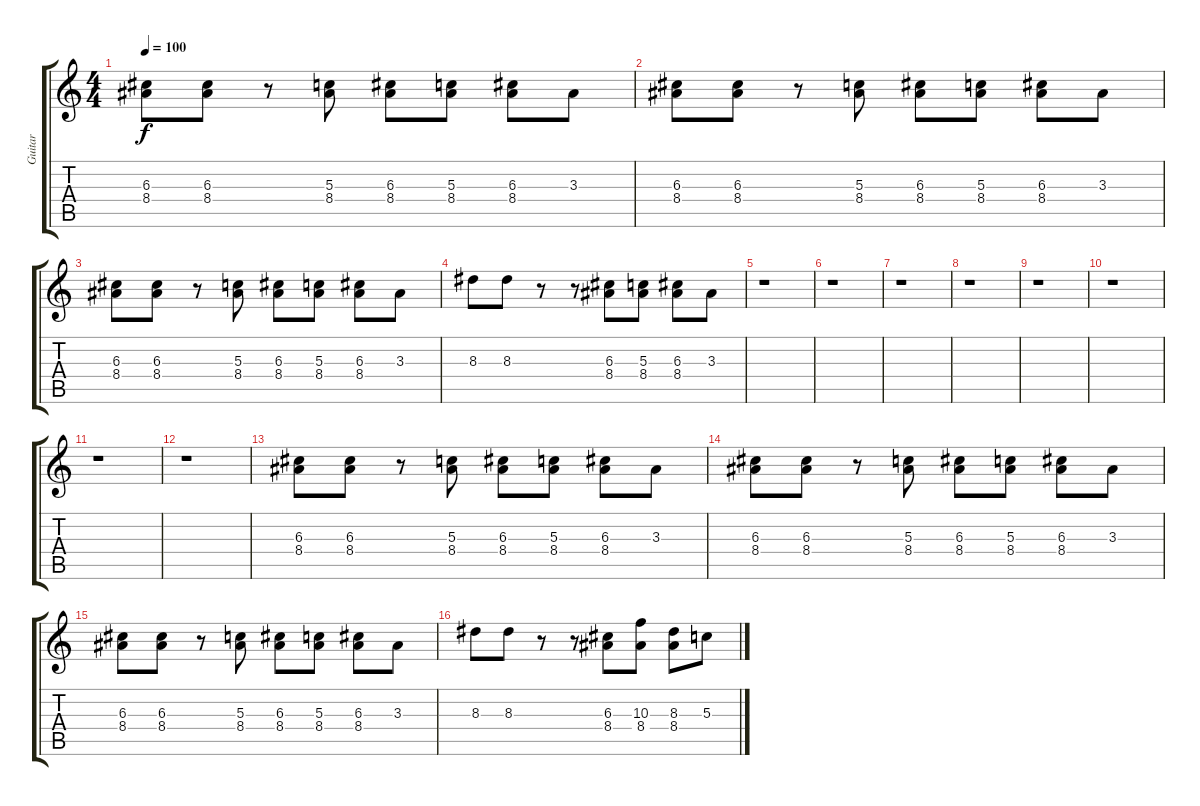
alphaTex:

\track ("Guitar" "Guitar") {instrument electricguitarjazz}
\staff {score tabs}
\tuning (E4 B3 G3 D3 A2 E2) {hide}
\ts (4 4)
\tempo 100
\clef g2
\ks c
(6.3 8.4).8{dy f} (6.3 8.4).8 r.8 (5.3 8.4).8 (6.3 8.4).8 (5.3 8.4).8 (6.3 8.4).8 3.3.8 |
(6.3 8.4).8 (6.3 8.4).8 r.8 (5.3 8.4).8 (6.3 8.4).8 (5.3 8.4).8 (6.3 8.4).8 3.3.8 |
(6.3 8.4).8 (6.3 8.4).8 r.8 (5.3 8.4).8 (6.3 8.4).8 (5.3 8.4).8 (6.3 8.4).8 3.3.8 |
8.3.8 8.3.8 r.8 r.8 (6.3 8.4).8 (5.3 8.4).8 (6.3 8.4).8 3.3.8 |
r.1 |
r.1 |
r.1 |
r.1 |
r.1 |
r.1 |
r.1 |
r.1 |
(6.3 8.4).8 (6.3 8.4).8 r.8 (5.3 8.4).8 (6.3 8.4).8 (5.3 8.4).8 (6.3 8.4).8 3.3.8 |
(6.3 8.4).8 (6.3 8.4).8 r.8 (5.3 8.4).8 (6.3 8.4).8 (5.3 8.4).8 (6.3 8.4).8 3.3.8 |
(6.3 8.4).8 (6.3 8.4).8 r.8 (5.3 8.4).8 (6.3 8.4).8 (5.3 8.4).8 (6.3 8.4).8 3.3.8 |
8.3.8 8.3.8 r.8 r.8 (6.3 8.4).8 (10.3 8.4).8 (8.3 8.4).8 5.3.8
